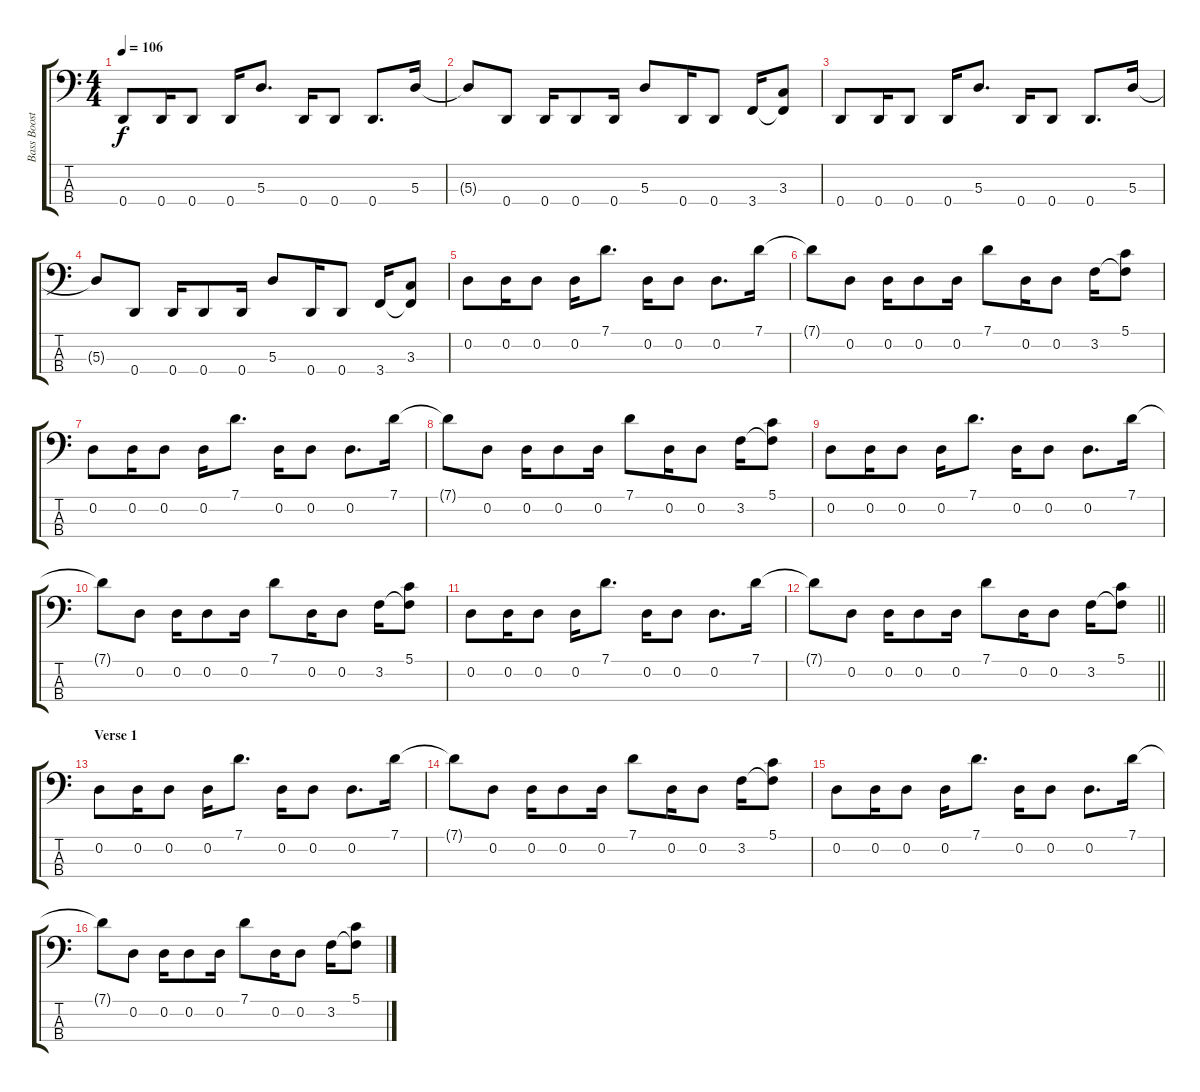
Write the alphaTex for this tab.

\track ("Bass Boost" "Bass Boost") {instrument electricbasspick}
\staff {score tabs}
\tuning (G2 D2 A1 D1) {hide}
\ts (4 4)
\tempo 106
\clef f4
\ks c
0.4.8{dy f} 0.4.16 0.4.8 0.4.16 5.3.8{d} 0.4.16 0.4.8 0.4.8{d} 5.3.16 |
5.3{t}.8 0.4.8 0.4.16 0.4.8 0.4.16 5.3.8 0.4.16 0.4.8 3.4.16 (3.3 3.4{t}).8 |
0.4.8 0.4.16 0.4.8 0.4.16 5.3.8{d} 0.4.16 0.4.8 0.4.8{d} 5.3.16 |
5.3{t}.8 0.4.8 0.4.16 0.4.8 0.4.16 5.3.8 0.4.16 0.4.8 3.4.16 (3.3 3.4{t}).8 |
0.2.8 0.2.16 0.2.8 0.2.16 7.1.8{d} 0.2.16 0.2.8 0.2.8{d} 7.1.16 |
7.1{t}.8 0.2.8 0.2.16 0.2.8 0.2.16 7.1.8 0.2.16 0.2.8 3.2.16 (5.1 3.2{t}).8 |
0.2.8 0.2.16 0.2.8 0.2.16 7.1.8{d} 0.2.16 0.2.8 0.2.8{d} 7.1.16 |
7.1{t}.8 0.2.8 0.2.16 0.2.8 0.2.16 7.1.8 0.2.16 0.2.8 3.2.16 (5.1 3.2{t}).8 |
0.2.8 0.2.16 0.2.8 0.2.16 7.1.8{d} 0.2.16 0.2.8 0.2.8{d} 7.1.16 |
7.1{t}.8 0.2.8 0.2.16 0.2.8 0.2.16 7.1.8 0.2.16 0.2.8 3.2.16 (5.1 3.2{t}).8 |
0.2.8 0.2.16 0.2.8 0.2.16 7.1.8{d} 0.2.16 0.2.8 0.2.8{d} 7.1.16 |
\barLineRight lightlight
7.1{t}.8 0.2.8 0.2.16 0.2.8 0.2.16 7.1.8 0.2.16 0.2.8 3.2.16 (5.1 3.2{t}).8 |
\section ("" "Verse 1")
0.2.8 0.2.16 0.2.8 0.2.16 7.1.8{d} 0.2.16 0.2.8 0.2.8{d} 7.1.16 |
7.1{t}.8 0.2.8 0.2.16 0.2.8 0.2.16 7.1.8 0.2.16 0.2.8 3.2.16 (5.1 3.2{t}).8 |
0.2.8 0.2.16 0.2.8 0.2.16 7.1.8{d} 0.2.16 0.2.8 0.2.8{d} 7.1.16 |
7.1{t}.8 0.2.8 0.2.16 0.2.8 0.2.16 7.1.8 0.2.16 0.2.8 3.2.16 (5.1 3.2{t}).8
